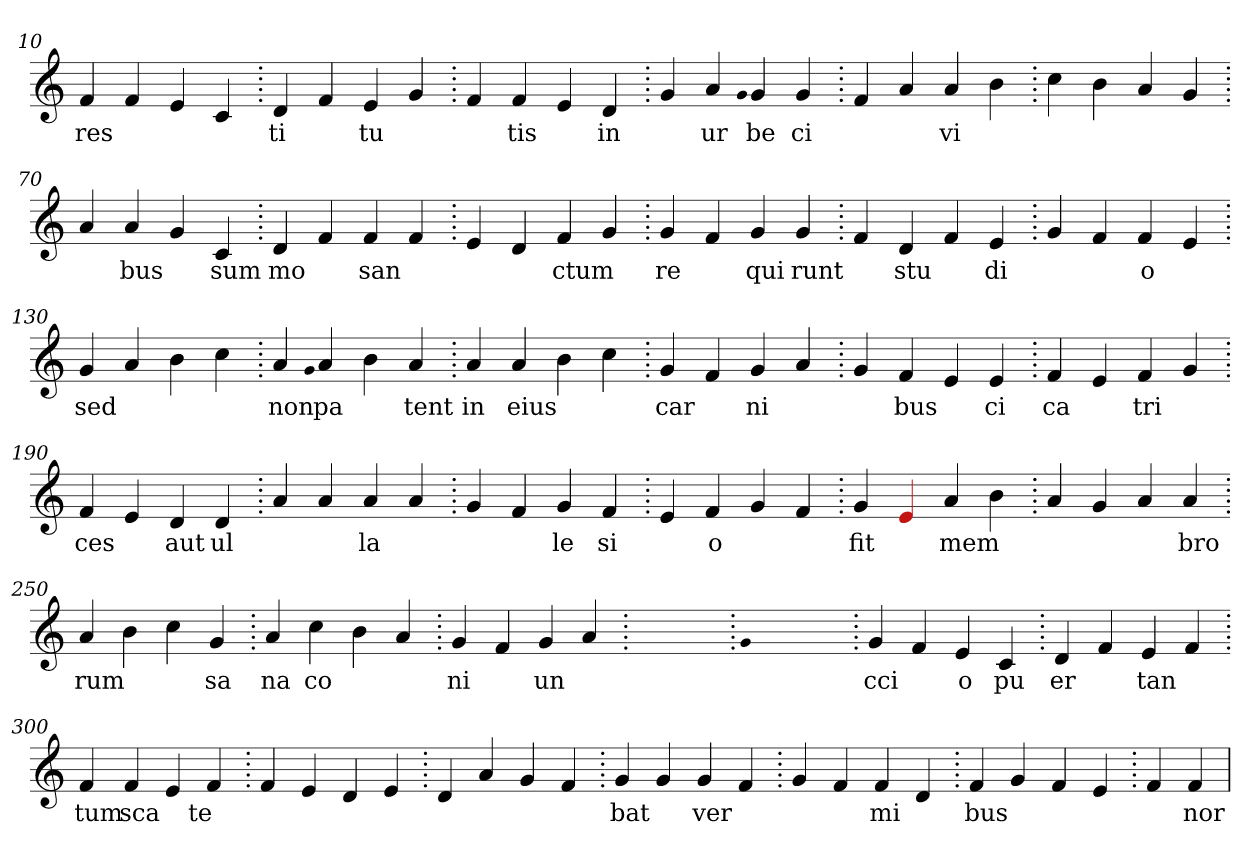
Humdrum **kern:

**kern	**text
*part1	*part1
*staff1	*staff1
*clefG2	*
=10.	=10.
4f	res
4f	.
4e	.
4c	.
=20.	=20.
4d	ti
4f	.
4e	tu
4g	.
=30.	=30.
4f	.
4f	tis
4e	.
4d	in
=40.	=40.
4g	.
4a	ur
qqg	.
4g	be
4g	ci
=50.	=50.
4f	.
4a	.
4a	vi
4b	.
=60.	=60.
4cc	.
4b	.
4a	.
4g	.
=70.	=70.
4a	.
4a	bus
4g	.
4c	sum
=80.	=80.
4d	mo
4f	.
4f	san
4f	.
=90.	=90.
4e	.
4d	.
4f	ctum
4g	.
=100.	=100.
4g	re
4f	.
4g	qui
4g	runt
=110.	=110.
4f	.
4d	stu
4f	.
4e	di
=120.	=120.
4g	.
4f	.
4f	o
4e	.
=130.	=130.
4g	sed
4a	.
4b	.
4cc	.
=140.	=140.
4a	non
qqg	.
4a	pa
4b	.
4a	tent
=150.	=150.
4a	in
4a	eius
4b	.
4cc	.
=160.	=160.
4g	car
4f	.
4g	ni
4a	.
=170.	=170.
4g	.
4f	bus
4e	.
4e	ci
=180.	=180.
4f	ca
4e	.
4f	tri
4g	.
=190.	=190.
4f	ces
4e	.
4d	aut
4d	ul
=200.	=200.
4a	.
4a	.
4a	la
4a	.
=210.	=210.
4g	.
4f	.
4g	le
4f	si
=220.	=220.
4e	.
4f	o
4g	.
4f	.
=230.	=230.
4g	fit
4Re	.
4a	mem
4b	.
=240.	=240.
4a	.
4g	.
4a	.
4a	bro
=250.	=250.
4a	rum
4b	.
4cc	.
4g	sa
=260.	=260.
4a	na
4cc	co
4b	.
4a	.
=270.	=270.
4g	ni
4f	.
4g	un
4a	.
=280.	=280.
1ryy	.
=280.	=280.
qqg	.
1ryy	.
=280.	=280.
4g	cci
4f	.
4e	o
4c	pu
=290.	=290.
4d	er
4f	.
4e	tan
4f	.
=300.	=300.
4f	tum
4f	sca
4e	.
4f	te
=310.	=310.
4f	.
4e	.
4d	.
4e	.
=320.	=320.
4d	.
4a	.
4g	.
4f	.
=330.	=330.
4g	bat
4g	.
4g	ver
4f	.
=340.	=340.
4g	.
4f	.
4f	mi
4d	.
=350.	=350.
4f	bus
4g	.
4f	.
4e	.
=360.	=360.
4f	.
4f	nor
=	=
*-	*-
